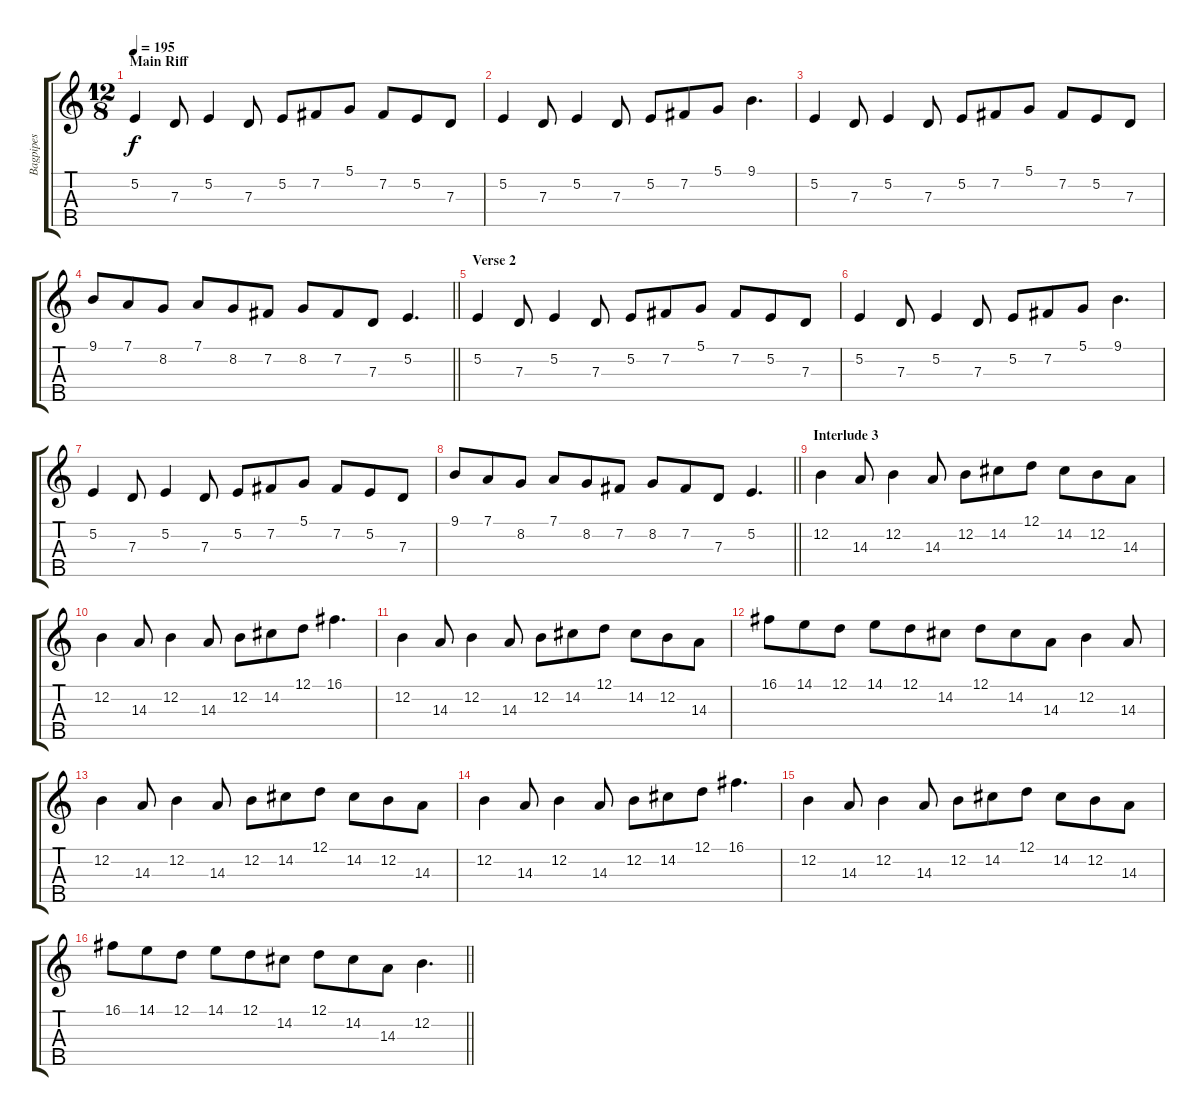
\track ("Bagpipes" "Bagpipes") {instrument bagpipe}
\staff {score tabs}
\tuning (D4 B3 G3 C3 G4) {hide}
\ts (12 8)
\section ("" "Main Riff")
\tempo 195
\clef g2
\ks c
5.2.4{dy f} 7.3.8 5.2.4 7.3.8 5.2.8 7.2.8 5.1.8 7.2.8 5.2.8 7.3.8 |
5.2.4 7.3.8 5.2.4 7.3.8 5.2.8 7.2.8 5.1.8 9.1.4{d} |
5.2.4 7.3.8 5.2.4 7.3.8 5.2.8 7.2.8 5.1.8 7.2.8 5.2.8 7.3.8 |
\barLineRight lightlight
9.1.8 7.1.8 8.2.8 7.1.8 8.2.8 7.2.8 8.2.8 7.2.8 7.3.8 5.2.4{d} |
\section ("" "Verse 2")
5.2.4 7.3.8 5.2.4 7.3.8 5.2.8 7.2.8 5.1.8 7.2.8 5.2.8 7.3.8 |
5.2.4 7.3.8 5.2.4 7.3.8 5.2.8 7.2.8 5.1.8 9.1.4{d} |
5.2.4 7.3.8 5.2.4 7.3.8 5.2.8 7.2.8 5.1.8 7.2.8 5.2.8 7.3.8 |
\barLineRight lightlight
9.1.8 7.1.8 8.2.8 7.1.8 8.2.8 7.2.8 8.2.8 7.2.8 7.3.8 5.2.4{d} |
\section ("" "Interlude 3")
12.2.4 14.3.8 12.2.4 14.3.8 12.2.8 14.2.8 12.1.8 14.2.8 12.2.8 14.3.8 |
12.2.4 14.3.8 12.2.4 14.3.8 12.2.8 14.2.8 12.1.8 16.1.4{d} |
12.2.4 14.3.8 12.2.4 14.3.8 12.2.8 14.2.8 12.1.8 14.2.8 12.2.8 14.3.8 |
16.1.8 14.1.8 12.1.8 14.1.8 12.1.8 14.2.8 12.1.8 14.2.8 14.3.8 12.2.4 14.3.8 |
12.2.4 14.3.8 12.2.4 14.3.8 12.2.8 14.2.8 12.1.8 14.2.8 12.2.8 14.3.8 |
12.2.4 14.3.8 12.2.4 14.3.8 12.2.8 14.2.8 12.1.8 16.1.4{d} |
12.2.4 14.3.8 12.2.4 14.3.8 12.2.8 14.2.8 12.1.8 14.2.8 12.2.8 14.3.8 |
\barLineRight lightlight
16.1.8 14.1.8 12.1.8 14.1.8 12.1.8 14.2.8 12.1.8 14.2.8 14.3.8 12.2.4{d}
